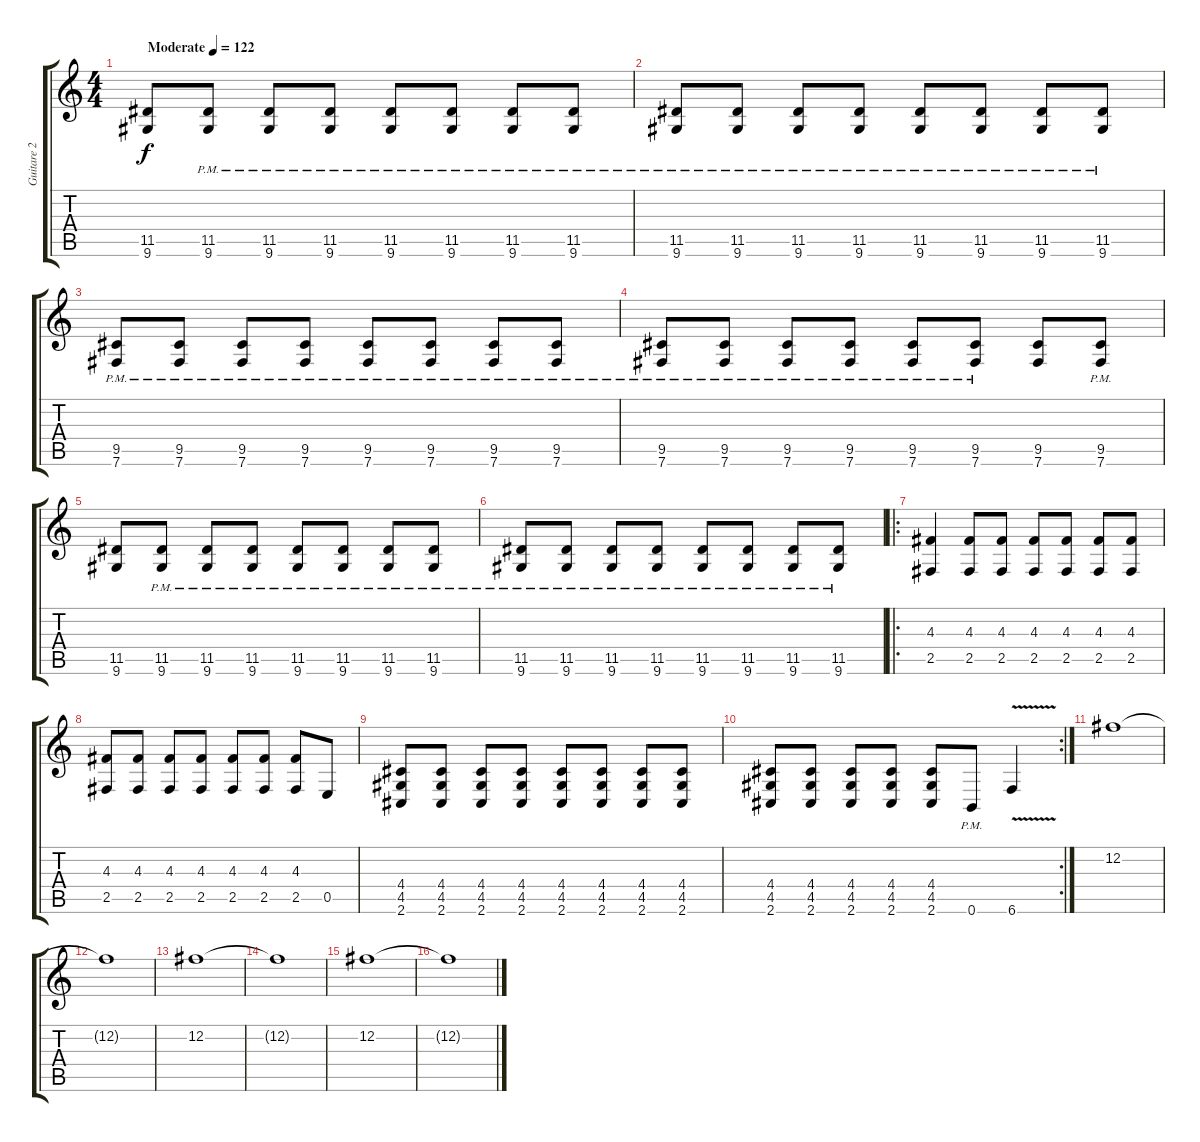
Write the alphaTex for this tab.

\track ("Guitare 2" "Guitare 2") {instrument distortionguitar}
\staff {score tabs}
\tuning (B3 Gb3 D3 A2 E2 B1) {hide}
\ts (4 4)
\tempo (122 "Moderate")
\clef g2
\ks c
(11.5 9.6).8{dy f volume 16 instrument distortionguitar} (11.5{pm} 9.6{pm}).8 (11.5{pm} 9.6{pm}).8 (11.5{pm} 9.6{pm}).8 (11.5{pm} 9.6{pm}).8 (11.5{pm} 9.6{pm}).8 (11.5{pm} 9.6{pm}).8 (11.5{pm} 9.6{pm}).8 |
(11.5{pm} 9.6{pm}).8 (11.5{pm} 9.6{pm}).8 (11.5{pm} 9.6{pm}).8 (11.5{pm} 9.6{pm}).8 (11.5{pm} 9.6{pm}).8 (11.5{pm} 9.6{pm}).8 (11.5{pm} 9.6{pm}).8 (11.5{pm} 9.6{pm}).8 |
(9.5{pm} 7.6{pm}).8 (9.5{pm} 7.6{pm}).8 (9.5{pm} 7.6{pm}).8 (9.5{pm} 7.6{pm}).8 (9.5{pm} 7.6{pm}).8 (9.5{pm} 7.6{pm}).8 (9.5{pm} 7.6{pm}).8 (9.5{pm} 7.6{pm}).8 |
(9.5{pm} 7.6{pm}).8 (9.5{pm} 7.6{pm}).8 (9.5{pm} 7.6{pm}).8 (9.5{pm} 7.6{pm}).8 (9.5{pm} 7.6{pm}).8 (9.5{pm} 7.6{pm}).8 (9.5 7.6).8 (9.5{pm} 7.6{pm}).8 |
(11.5 9.6).8 (11.5{pm} 9.6{pm}).8 (11.5{pm} 9.6{pm}).8 (11.5{pm} 9.6{pm}).8 (11.5{pm} 9.6{pm}).8 (11.5{pm} 9.6{pm}).8 (11.5{pm} 9.6{pm}).8 (11.5{pm} 9.6{pm}).8 |
(11.5{pm} 9.6{pm}).8 (11.5{pm} 9.6{pm}).8 (11.5{pm} 9.6{pm}).8 (11.5{pm} 9.6{pm}).8 (11.5{pm} 9.6{pm}).8 (11.5{pm} 9.6{pm}).8 (11.5{pm} 9.6{pm}).8 (11.5{pm} 9.6{pm}).8 |
\ro
(4.3 2.5).4 (4.3 2.5).8 (4.3 2.5).8 (4.3 2.5).8 (4.3 2.5).8 (4.3 2.5).8 (4.3 2.5).8 |
(4.3 2.5).8 (4.3 2.5).8 (4.3 2.5).8 (4.3 2.5).8 (4.3 2.5).8 (4.3 2.5).8 (4.3 2.5).8 0.5.8 |
(4.4 4.5 2.6).8 (4.4 4.5 2.6).8 (4.4 4.5 2.6).8 (4.4 4.5 2.6).8 (4.4 4.5 2.6).8 (4.4 4.5 2.6).8 (4.4 4.5 2.6).8 (4.4 4.5 2.6).8 |
\rc 2
(4.4 4.5 2.6).8 (4.4 4.5 2.6).8 (4.4 4.5 2.6).8 (4.4 4.5 2.6).8 (4.4 4.5 2.6).8 0.6{pm}.8 6.6{v}.4 |
12.2.1 |
12.2{t}.1 |
12.2.1 |
12.2{t}.1 |
12.2.1 |
12.2{t}.1
